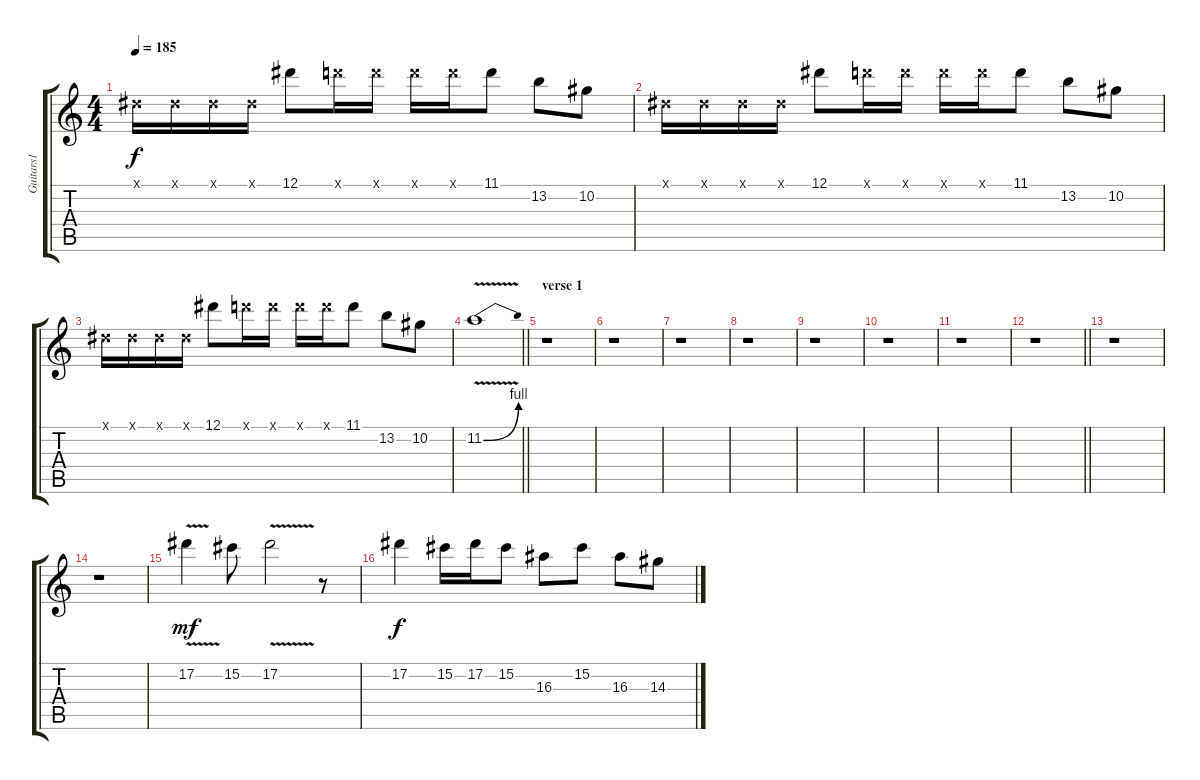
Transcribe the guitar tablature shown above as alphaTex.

\track ("Guitars1" "Guitars1") {instrument distortionguitar}
\staff {score tabs}
\tuning (Eb4 Bb3 Gb3 Db3 Ab2 Eb2) {hide}
\ts (4 4)
\section ("" "")
\tempo 185
\clef g2
\ks c
0.1{x}.16{dy f} 0.1{x}.16 0.1{x}.16 0.1{x}.16 12.1.8 11.1{x}.16 11.1{x}.16 11.1{x}.16 11.1{x}.16 11.1.8 13.2.8 10.2.8 |
0.1{x}.16 0.1{x}.16 0.1{x}.16 0.1{x}.16 12.1.8 11.1{x}.16 11.1{x}.16 11.1{x}.16 11.1{x}.16 11.1.8 13.2.8 10.2.8 |
0.1{x}.16 0.1{x}.16 0.1{x}.16 0.1{x}.16 12.1.8 11.1{x}.16 11.1{x}.16 11.1{x}.16 11.1{x}.16 11.1.8 13.2.8 10.2.8 |
\barLineRight lightlight
11.2{be (bend 0 0 60 4) v}.1 |
\section ("" "verse 1")
r.1 |
r.1 |
r.1 |
r.1 |
r.1 |
r.1 |
r.1 |
\barLineRight lightlight
r.1 |
\section ("" "")
r.1 |
r.1 |
17.2{v}.4{dy mf} 15.2.8 17.2{v}.2 r.8 |
17.2.4{dy f} 15.2.16 17.2.16 15.2.8 16.3.8 15.2.8 16.3.8 14.3.8
